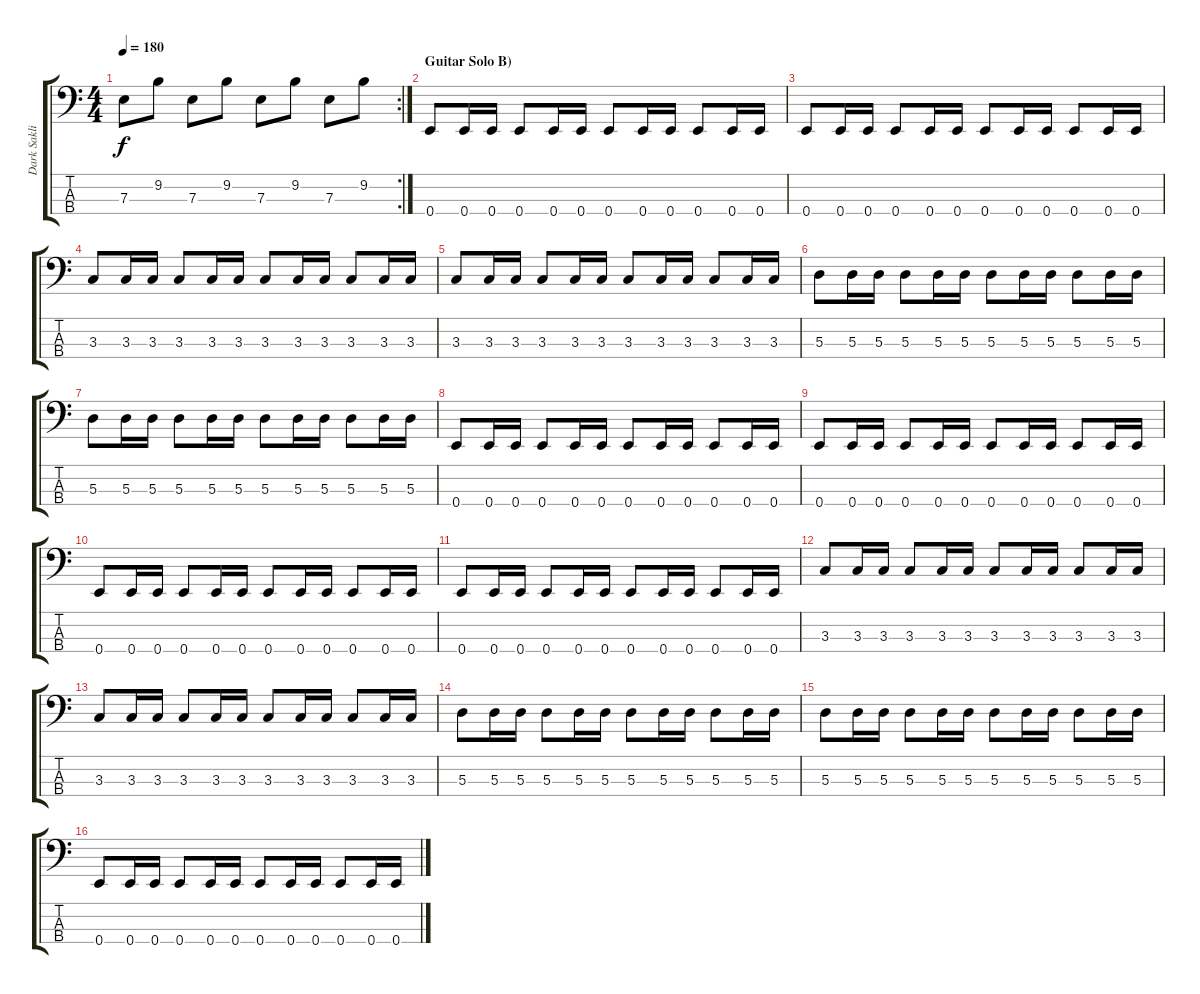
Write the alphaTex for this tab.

\track ("Dark Saklis" "Dark Sakli") {instrument electricbassfinger}
\staff {score tabs}
\tuning (G2 D2 A1 E1) {hide}
\rc 2
\ts (4 4)
\tempo 180
\clef f4
\ks c
7.3.8{dy f} 9.2.8 7.3.8 9.2.8 7.3.8 9.2.8 7.3.8 9.2.8 |
\section ("" "Guitar Solo B)")
0.4.8 0.4.16 0.4.16 0.4.8 0.4.16 0.4.16 0.4.8 0.4.16 0.4.16 0.4.8 0.4.16 0.4.16 |
0.4.8 0.4.16 0.4.16 0.4.8 0.4.16 0.4.16 0.4.8 0.4.16 0.4.16 0.4.8 0.4.16 0.4.16 |
3.3.8 3.3.16 3.3.16 3.3.8 3.3.16 3.3.16 3.3.8 3.3.16 3.3.16 3.3.8 3.3.16 3.3.16 |
3.3.8 3.3.16 3.3.16 3.3.8 3.3.16 3.3.16 3.3.8 3.3.16 3.3.16 3.3.8 3.3.16 3.3.16 |
5.3.8 5.3.16 5.3.16 5.3.8 5.3.16 5.3.16 5.3.8 5.3.16 5.3.16 5.3.8 5.3.16 5.3.16 |
5.3.8 5.3.16 5.3.16 5.3.8 5.3.16 5.3.16 5.3.8 5.3.16 5.3.16 5.3.8 5.3.16 5.3.16 |
0.4.8 0.4.16 0.4.16 0.4.8 0.4.16 0.4.16 0.4.8 0.4.16 0.4.16 0.4.8 0.4.16 0.4.16 |
0.4.8 0.4.16 0.4.16 0.4.8 0.4.16 0.4.16 0.4.8 0.4.16 0.4.16 0.4.8 0.4.16 0.4.16 |
0.4.8 0.4.16 0.4.16 0.4.8 0.4.16 0.4.16 0.4.8 0.4.16 0.4.16 0.4.8 0.4.16 0.4.16 |
0.4.8 0.4.16 0.4.16 0.4.8 0.4.16 0.4.16 0.4.8 0.4.16 0.4.16 0.4.8 0.4.16 0.4.16 |
3.3.8 3.3.16 3.3.16 3.3.8 3.3.16 3.3.16 3.3.8 3.3.16 3.3.16 3.3.8 3.3.16 3.3.16 |
3.3.8 3.3.16 3.3.16 3.3.8 3.3.16 3.3.16 3.3.8 3.3.16 3.3.16 3.3.8 3.3.16 3.3.16 |
5.3.8 5.3.16 5.3.16 5.3.8 5.3.16 5.3.16 5.3.8 5.3.16 5.3.16 5.3.8 5.3.16 5.3.16 |
5.3.8 5.3.16 5.3.16 5.3.8 5.3.16 5.3.16 5.3.8 5.3.16 5.3.16 5.3.8 5.3.16 5.3.16 |
0.4.8 0.4.16 0.4.16 0.4.8 0.4.16 0.4.16 0.4.8 0.4.16 0.4.16 0.4.8 0.4.16 0.4.16
